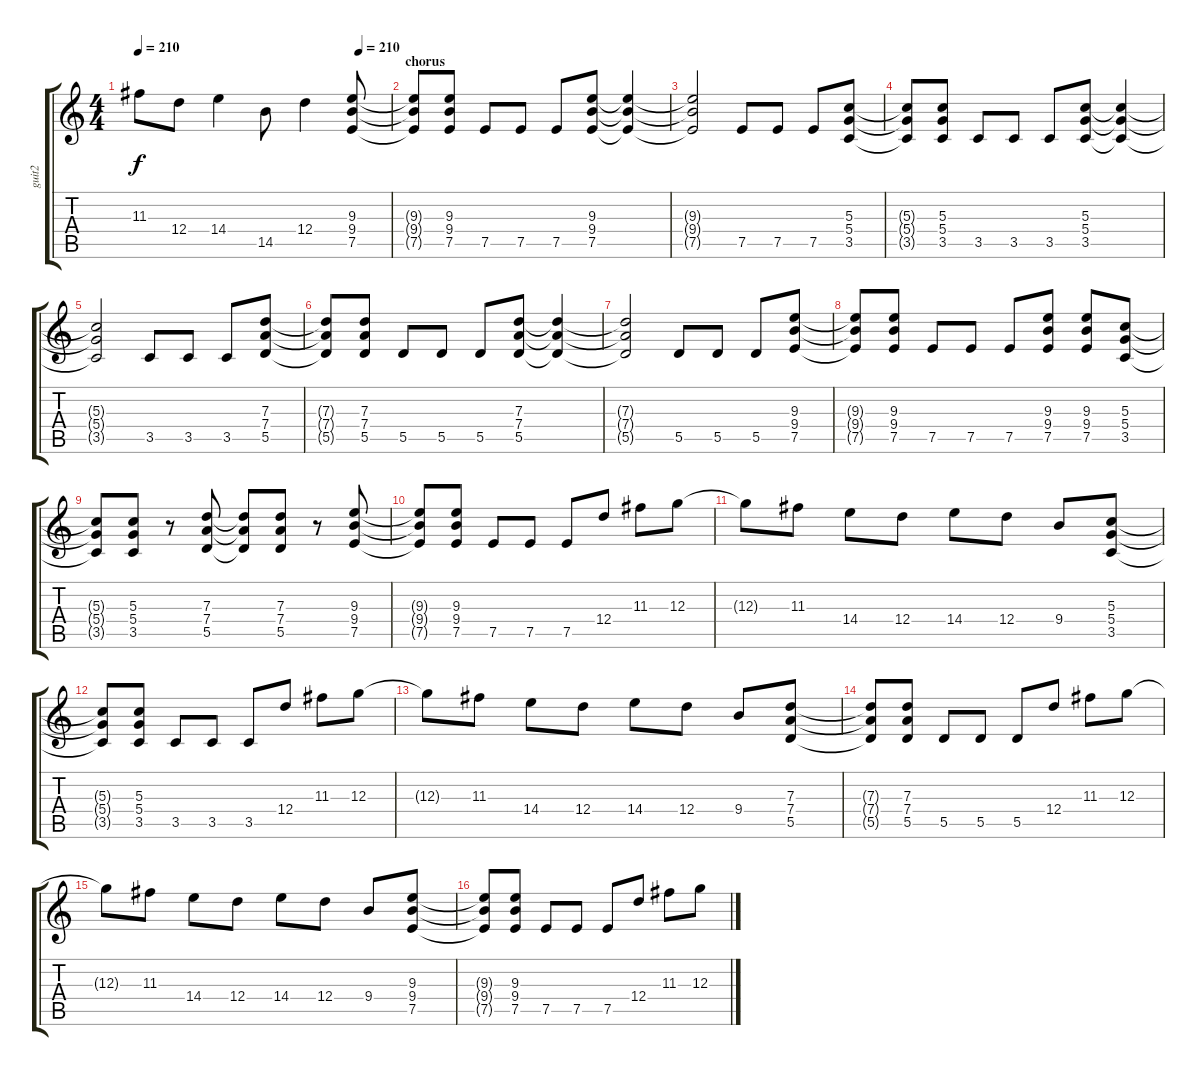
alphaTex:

\track ("guit2" "guit2") {instrument distortionguitar}
\staff {score tabs}
\tuning (E4 B3 G3 D3 A2 E2) {hide}
\ts (4 4)
\tempo 210
\tempo (210 0.875)
\clef g2
\ks c
11.3{t}.8{dy f} 12.4.8 14.4.4 14.5.8 12.4.4 (9.3 9.4 7.5).8 |
\section ("" "chorus")
(9.3{t} 9.4{t} 7.5{t}).8 (9.3 9.4 7.5).8 7.5.8 7.5.8 7.5.8 (9.3 9.4 7.5).8 (9.3{t} 9.4{t} 7.5{t}).4 |
(9.3{t} 9.4{t} 7.5{t}).2 7.5.8 7.5.8 7.5.8 (5.3 5.4 3.5).8 |
(5.3{t} 5.4{t} 3.5{t}).8 (5.3 5.4 3.5).8 3.5.8 3.5.8 3.5.8 (5.3 5.4 3.5).8 (5.3{t} 5.4{t} 3.5{t}).4 |
(5.3{t} 5.4{t} 3.5{t}).2 3.5.8 3.5.8 3.5.8 (7.3 7.4 5.5).8 |
(7.3{t} 7.4{t} 5.5{t}).8 (7.3 7.4 5.5).8 5.5.8 5.5.8 5.5.8 (7.3 7.4 5.5).8 (7.3{t} 7.4{t} 5.5{t}).4 |
(7.3{t} 7.4{t} 5.5{t}).2 5.5.8 5.5.8 5.5.8 (9.3 9.4 7.5).8 |
(9.3{t} 9.4{t} 7.5{t}).8 (9.3 9.4 7.5).8 7.5.8 7.5.8 7.5.8 (9.3 9.4 7.5).8 (9.3 9.4 7.5).8 (5.3 5.4 3.5).8 |
(5.3{t} 5.4{t} 3.5{t}).8 (5.3 5.4 3.5).8 r.8 (7.3 7.4 5.5).8 (7.3{t} 7.4{t} 5.5{t}).8 (7.3 7.4 5.5).8 r.8 (9.3 9.4 7.5).8 |
(9.3{t} 9.4{t} 7.5{t}).8 (9.3 9.4 7.5).8 7.5.8 7.5.8 7.5.8 12.4.8 11.3.8 12.3.8 |
12.3{t}.8 11.3.8 14.4.8 12.4.8 14.4.8 12.4.8 9.4.8 (5.3 5.4 3.5).8 |
(5.3{t} 5.4{t} 3.5{t}).8 (5.3 5.4 3.5).8 3.5.8 3.5.8 3.5.8 12.4.8 11.3.8 12.3.8 |
12.3{t}.8 11.3.8 14.4.8 12.4.8 14.4.8 12.4.8 9.4.8 (7.3 7.4 5.5).8 |
(7.3{t} 7.4{t} 5.5{t}).8 (7.3 7.4 5.5).8 5.5.8 5.5.8 5.5.8 12.4.8 11.3.8 12.3.8 |
12.3{t}.8 11.3.8 14.4.8 12.4.8 14.4.8 12.4.8 9.4.8 (9.3 9.4 7.5).8 |
(9.3{t} 9.4{t} 7.5{t}).8 (9.3 9.4 7.5).8 7.5.8 7.5.8 7.5.8 12.4.8 11.3.8 12.3.8
